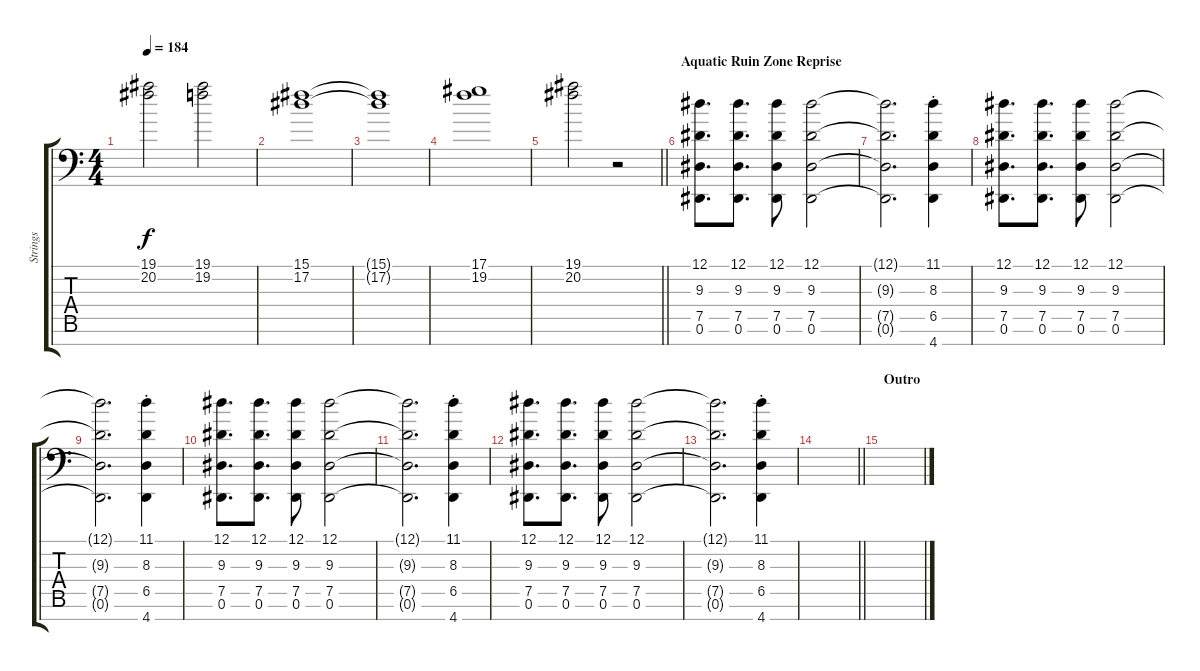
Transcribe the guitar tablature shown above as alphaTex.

\track ("Strings" "Strings") {instrument stringensemble1}
\staff {score tabs}
\tuning (Eb4 Bb3 Gb3 Db3 Ab2 Eb2 Bb1) {hide}
\ts (4 4)
\tempo 184
\clef f4
\ks c
(19.1 20.2).2{dy f} (19.1 19.2).2 |
(15.1 17.2).1 |
(15.1{t} 17.2{t}).1 |
(17.1 19.2).1 |
\barLineRight lightlight
(19.1 20.2).2 r.2 |
\section ("" "Aquatic Ruin Zone Reprise")
(12.1 9.3 7.5 0.6).8{d} (12.1 9.3 7.5 0.6).8{d} (12.1 9.3 7.5 0.6).8 (12.1 9.3 7.5 0.6).2 |
(12.1{t} 9.3{t} 7.5{t} 0.6{t}).2{d} (11.1{st} 8.3{st} 6.5{st} 4.7{st}).4 |
(12.1 9.3 7.5 0.6).8{d} (12.1 9.3 7.5 0.6).8{d} (12.1 9.3 7.5 0.6).8 (12.1 9.3 7.5 0.6).2 |
(12.1{t} 9.3{t} 7.5{t} 0.6{t}).2{d} (11.1{st} 8.3{st} 6.5{st} 4.7{st}).4 |
(12.1 9.3 7.5 0.6).8{d} (12.1 9.3 7.5 0.6).8{d} (12.1 9.3 7.5 0.6).8 (12.1 9.3 7.5 0.6).2 |
(12.1{t} 9.3{t} 7.5{t} 0.6{t}).2{d} (11.1{st} 8.3{st} 6.5{st} 4.7{st}).4 |
(12.1 9.3 7.5 0.6).8{d} (12.1 9.3 7.5 0.6).8{d} (12.1 9.3 7.5 0.6).8 (12.1 9.3 7.5 0.6).2 |
(12.1{t} 9.3{t} 7.5{t} 0.6{t}).2{d} (11.1{st} 8.3{st} 6.5{st} 4.7{st}).4 |
\barLineRight lightlight
|
\section ("" "Outro")
